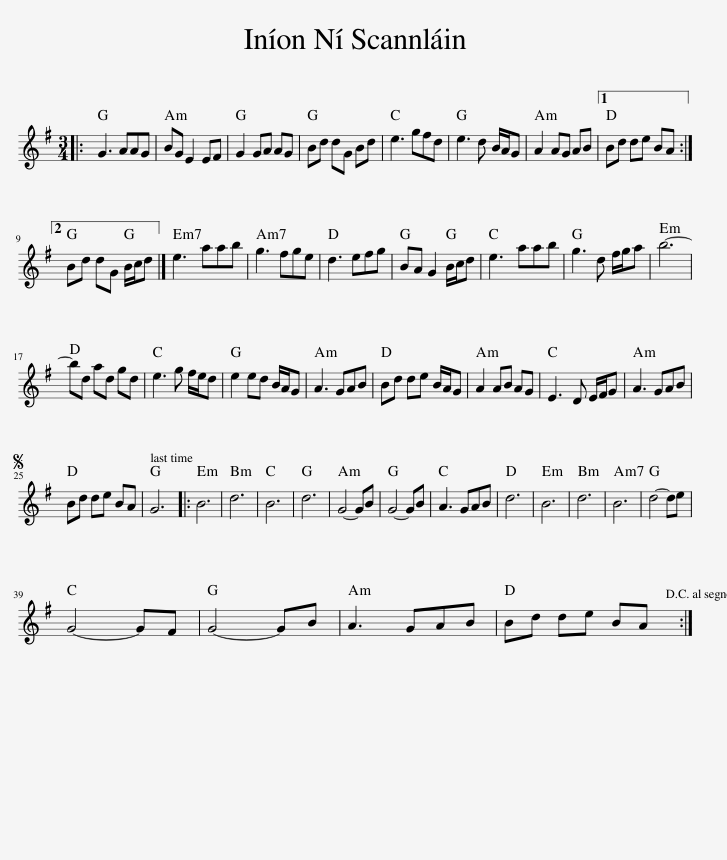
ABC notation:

X:1
L:1/8
M:3/4
I:linebreak $
K:G
V:1 treble
V:1
|: G3 AAG | BG E2 EF | G2 GA AG | Bd dG Bd | e3 gfd | %5
 e3 d B/A/G | A2 AG AB |1 Bd de BA :|2$ Bd dG B/c/d |] e3 aab | %10
 g3 fge | d3 efg | BA G2 B/c/d | e3 aab | g3 d f/g/a | %15
 b6- |$ bd ad gd | e3 g f/e/d | e2 ed B/A/G | A3 GAB | %20
 Bd de B/A/G | A2 AB AG | E3 D E/F/G | A3 GAB |$S Bd de BA | %25
 G6 |: B6 | d6 | B6 | d6 | %30
 G4- GB | G4- GB | A3 GAB | d6 | B6 | %35
 d6 | B6 | d4- de |$ G4- GF | G4- GB | %40
 A3 GAB | Bd de BA :| %42
